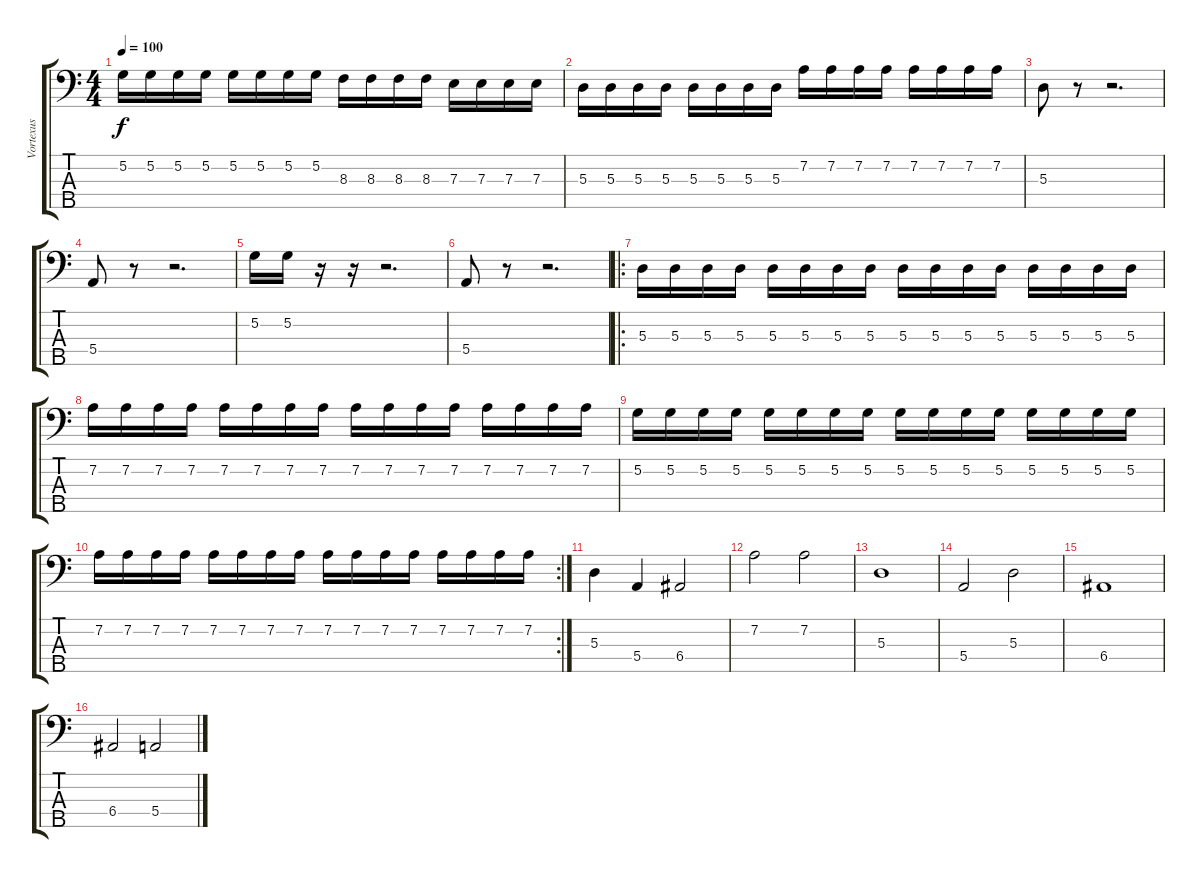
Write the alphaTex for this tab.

\track ("Vortexus" "Vortexus") {instrument electricbassfinger}
\staff {score tabs}
\tuning (G2 D2 A1 E1 B0) {hide}
\ts (4 4)
\tempo 100
\clef f4
\ks c
5.2.16{dy f} 5.2.16 5.2.16 5.2.16 5.2.16 5.2.16 5.2.16 5.2.16 8.3.16 8.3.16 8.3.16 8.3.16 7.3.16 7.3.16 7.3.16 7.3.16 |
5.3.16 5.3.16 5.3.16 5.3.16 5.3.16 5.3.16 5.3.16 5.3.16 7.2.16 7.2.16 7.2.16 7.2.16 7.2.16 7.2.16 7.2.16 7.2.16 |
5.3.8 r.8 r.2{d} |
5.4.8 r.8 r.2{d} |
5.2.16 5.2.16 r.16 r.16 r.2{d} |
5.4.8 r.8 r.2{d} |
\ro
5.3.16 5.3.16 5.3.16 5.3.16 5.3.16 5.3.16 5.3.16 5.3.16 5.3.16 5.3.16 5.3.16 5.3.16 5.3.16 5.3.16 5.3.16 5.3.16 |
7.2.16 7.2.16 7.2.16 7.2.16 7.2.16 7.2.16 7.2.16 7.2.16 7.2.16 7.2.16 7.2.16 7.2.16 7.2.16 7.2.16 7.2.16 7.2.16 |
5.2.16 5.2.16 5.2.16 5.2.16 5.2.16 5.2.16 5.2.16 5.2.16 5.2.16 5.2.16 5.2.16 5.2.16 5.2.16 5.2.16 5.2.16 5.2.16 |
\rc 2
7.2.16 7.2.16 7.2.16 7.2.16 7.2.16 7.2.16 7.2.16 7.2.16 7.2.16 7.2.16 7.2.16 7.2.16 7.2.16 7.2.16 7.2.16 7.2.16 |
5.3.4 5.4.4 6.4.2 |
7.2.2 7.2.2 |
5.3.1 |
5.4.2 5.3.2 |
6.4.1 |
6.4.2 5.4.2
